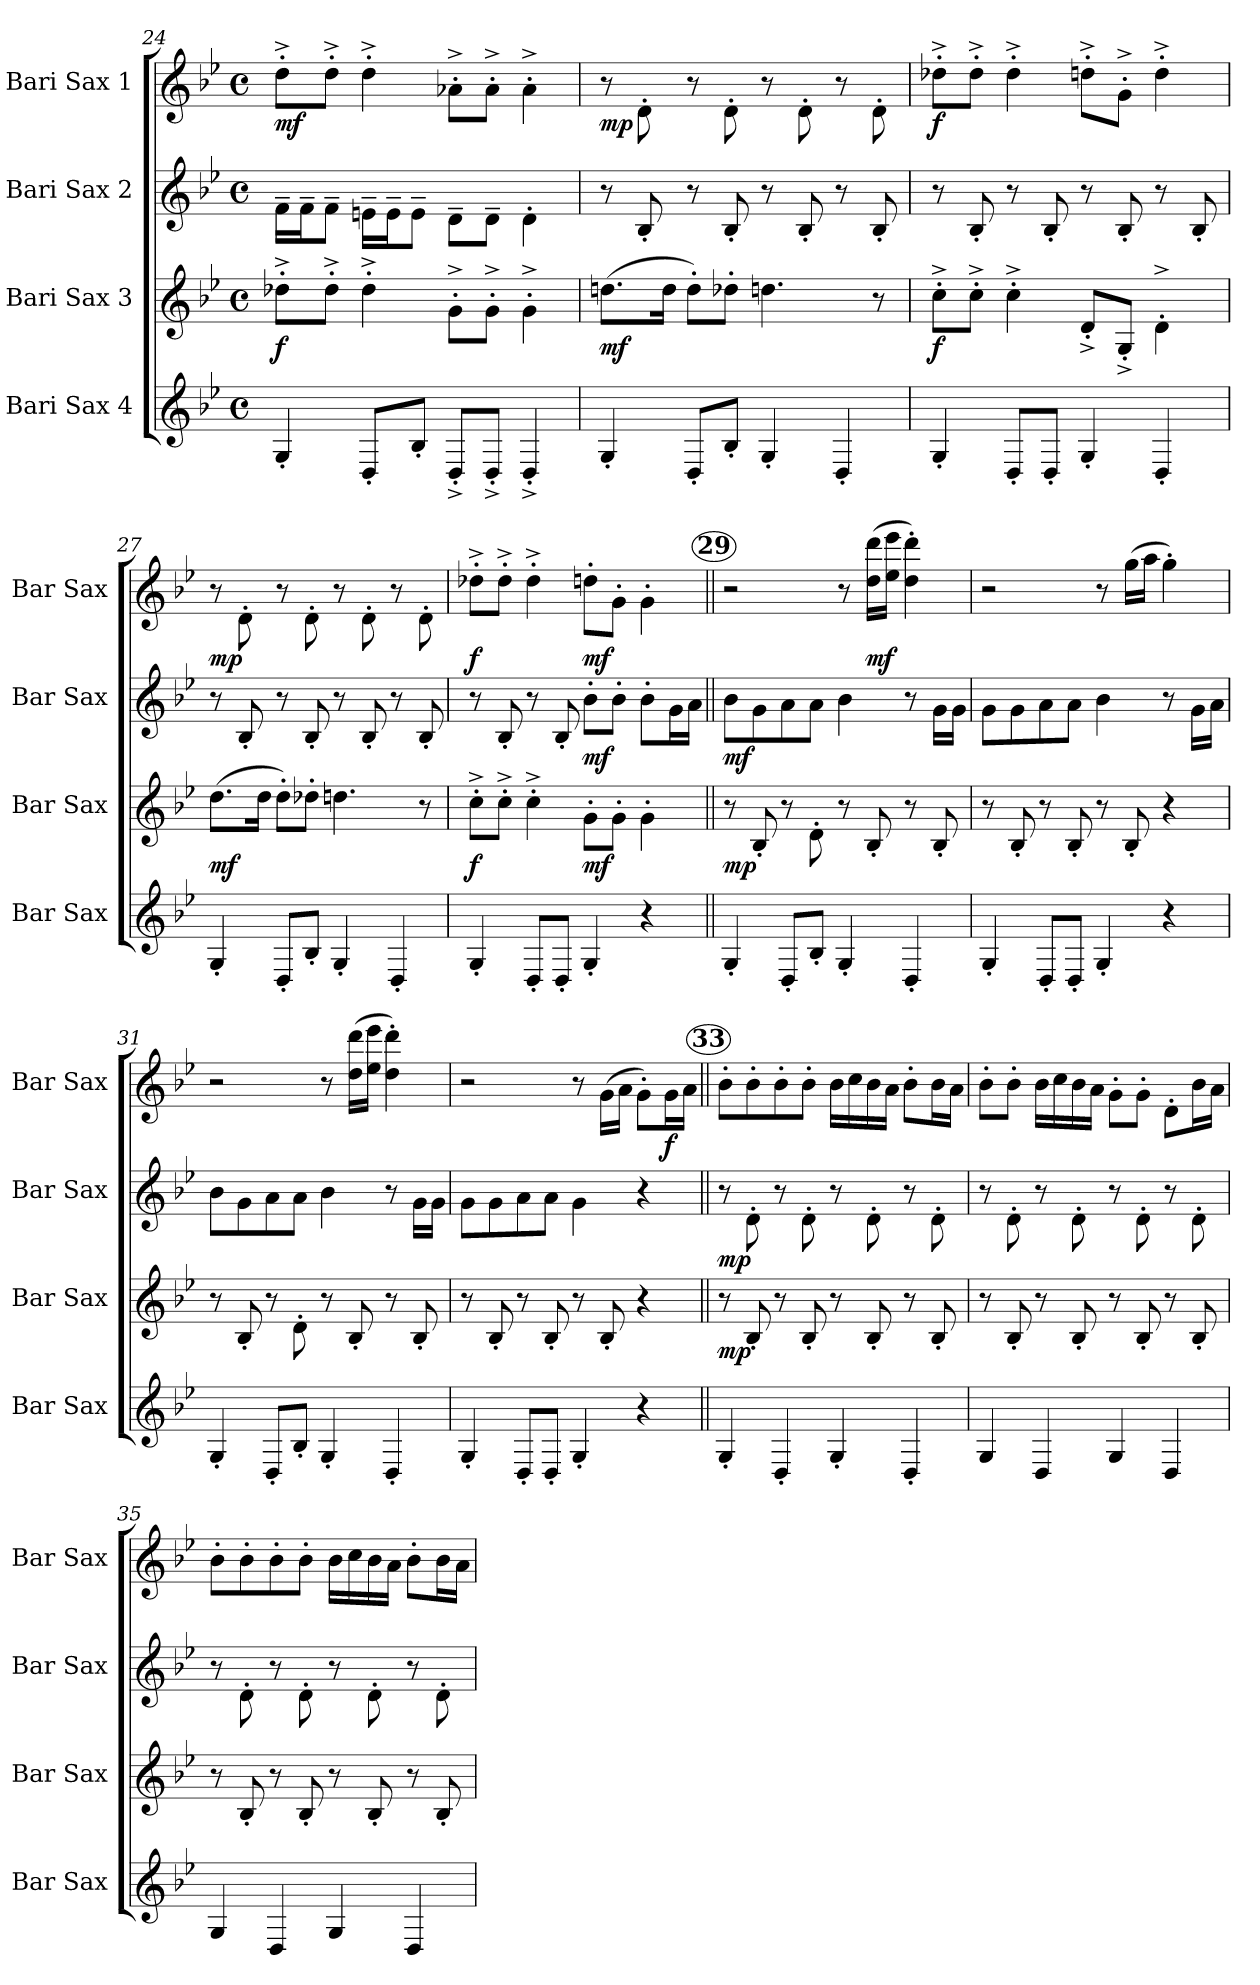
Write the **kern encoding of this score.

**kern	**kern	**dynam	**kern	**dynam	**kern	**dynam
*part4	*part3	*part3	*part2	*part2	*part1	*part1
*staff4	*staff3	*staff3	*staff2	*staff2	*staff1	*staff1
*I"Bari Sax 4	*I"Bari Sax 3	*	*I"Bari Sax 2	*	*I"Bari Sax 1	*
*I'Bar Sax	*I'Bar Sax	*	*I'Bar Sax	*	*I'Bar Sax	*
*clefG2	*clefG2	*	*clefG2	*	*clefG2	*
*ITrd12c21	*ITrd12c21	*	*ITrd12c21	*	*ITrd12c21	*
*k[b-e-]	*k[b-e-]	*	*k[b-e-]	*	*k[b-e-]	*
*B-:	*B-:	*	*B-:	*	*B-:	*
*M4/4	*M4/4	*	*M4/4	*	*M4/4	*
*met(c)	*met(c)	*	*met(c)	*	*met(c)	*
=24	=24	=24	=24	=24	=24	=24
!	!	!LO:DY:b	!	!	!	!LO:DY:b
4GG'</	8d-X^>'>\L	f	16F~>\LL	.	8d^>'>\L	mf
.	.	.	16F~>\J	.	.	.
.	8d-^>'>\J	.	8F~>\J	.	8d^>'>\J	.
8DD'</L	4d-^>'>\	.	16En~>\LL	.	4d^>'>\	.
.	.	.	16E~>\J	.	.	.
8BB-'</J	.	.	8E~>\J	.	.	.
8DD^<'</L	8G^>'>\L	.	8D~>\L	.	8A-X^>'>\L	.
8DD^<'</J	8G^>'>\J	.	8D~>\J	.	8A-^>'>\J	.
4DD^<'</	4G^>'>\	.	4D'>\	.	4A-^>'>\	.
=25	=25	=25	=25	=25	=25	=25
!	!	!LO:DY:b	!	!	!	!LO:DY:b
4GG'</	(>8.dn\L	mf	8r	.	8r	mp
.	.	.	8BB-'</	.	8D'>\	.
.	16d\Jk	.	.	.	.	.
8DD'</L	8d'>\L)	.	8r	.	8r	.
8BB-'</J	8d-X'>\J	.	8BB-'</	.	8D'>\	.
4GG'</	4.dn\	.	8r	.	8r	.
.	.	.	8BB-'</	.	8D'>\	.
4DD'</	.	.	8r	.	8r	.
.	8r	.	8BB-'</	.	8D'>\	.
=26	=26	=26	=26	=26	=26	=26
!	!	!LO:DY:b	!	!	!	!LO:DY:b
4GG'</	8c^>'>\L	f	8r	.	8d-X^>'>\L	f
.	8c^>'>\J	.	8BB-'</	.	8d-^>'>\J	.
8DD'</L	4c^>'>\	.	8r	.	4d-^>'>\	.
8DD'</J	.	.	8BB-'</	.	.	.
4GG'</	8D^<'</L	.	8r	.	8dn^>'>\L	.
.	8GG^<'</J	.	8BB-'</	.	8G^>'>\J	.
4DD'</	4D^>'>\	.	8r	.	4d^>'>\	.
.	.	.	8BB-'</	.	.	.
=27	=27	=27	=27	=27	=27	=27
!	!	!LO:DY:b	!	!	!	!LO:DY:b
4GG'</	(>8.d\L	mf	8r	.	8r	mp
.	.	.	8BB-'</	.	8D'>\	.
.	16d\Jk	.	.	.	.	.
8DD'</L	8d'>\L)	.	8r	.	8r	.
8BB-'</J	8d-X'>\J	.	8BB-'</	.	8D'>\	.
4GG'</	4.dn\	.	8r	.	8r	.
.	.	.	8BB-'</	.	8D'>\	.
4DD'</	.	.	8r	.	8r	.
.	8r	.	8BB-'</	.	8D'>\	.
=28	=28	=28	=28	=28	=28	=28
!	!	!LO:DY:b	!	!	!	!LO:DY:b
4GG'</	8c^>'>\L	f	8r	.	8d-X^>'>\L	f
.	8c^>'>\J	.	8BB-'</	.	8d-^>'>\J	.
8DD'</L	4c^>'>\	.	8r	.	4d-^>'>\	.
8DD'</J	.	.	8BB-'</	.	.	.
!	!	!LO:DY:b	!	!LO:DY:b	!	!LO:DY:b
4GG'</	8G'>\L	mf	8B-'>\L	mf	8dn'>\L	mf
.	8G'>\J	.	8B-'>\J	.	8G'>\J	.
4r	4G'>\	.	8B-'>\L	.	4G'>\	.
.	.	.	16G\L	.	.	.
.	.	.	16A\JJ	.	.	.
!!LO:LB:g=z
!!LO:REH:place=s1:a:B:enc=circle:fs=9.8:t=29
=29||	=29||	=29||	=29||	=29||	=29||	=29||
!	!	!LO:DY:b	!	!LO:DY:b	!	!
4GG'</	8r	mp	8B-\L	mf	2r	.
.	8BB-'</	.	8G\	.	.	.
8DD'</L	8r	.	8A\	.	.	.
8BB-'</J	8D'>\	.	8A\J	.	.	.
4GG'</	8r	.	4B-\	.	8r	.
!	!	!	!	!	!	!LO:DY:b
.	8BB-'</	.	.	.	(>16d\ 16dd\LL	mf
.	.	.	.	.	16e-\ 16ee-\JJ	.
4DD'</	8r	.	8r	.	4d\'> 4dd\'>)	.
.	8BB-'</	.	16G\LL	.	.	.
.	.	.	16G\JJ	.	.	.
=30	=30	=30	=30	=30	=30	=30
4GG'</	8r	.	8G\L	.	2r	.
.	8BB-'</	.	8G\	.	.	.
8DD'</L	8r	.	8A\	.	.	.
8DD'</J	8BB-'</	.	8A\J	.	.	.
4GG'</	8r	.	4B-\	.	8r	.
.	8BB-'</	.	.	.	(>16g\LL	.
.	.	.	.	.	16a\JJ	.
4r	4r	.	8r	.	4g'>\)	.
.	.	.	16G\LL	.	.	.
.	.	.	16A\JJ	.	.	.
=31	=31	=31	=31	=31	=31	=31
4GG'</	8r	.	8B-\L	.	2r	.
.	8BB-'</	.	8G\	.	.	.
8DD'</L	8r	.	8A\	.	.	.
8BB-'</J	8D'>\	.	8A\J	.	.	.
4GG'</	8r	.	4B-\	.	8r	.
.	8BB-'</	.	.	.	(>16d\ 16dd\LL	.
.	.	.	.	.	16e-\ 16ee-\JJ	.
4DD'</	8r	.	8r	.	4d\'> 4dd\'>)	.
.	8BB-'</	.	16G\LL	.	.	.
.	.	.	16G\JJ	.	.	.
=32	=32	=32	=32	=32	=32	=32
4GG'</	8r	.	8G\L	.	2r	.
.	8BB-'</	.	8G\	.	.	.
8DD'</L	8r	.	8A\	.	.	.
8DD'</J	8BB-'</	.	8A\J	.	.	.
4GG'</	8r	.	4G\	.	8r	.
.	8BB-'</	.	.	.	(>16G\LL	.
.	.	.	.	.	16A\JJ	.
4r	4r	.	4r	.	8G'>\L)	.
!	!	!	!	!	!	!LO:DY:b
.	.	.	.	.	16G\L	f
.	.	.	.	.	16A\JJ	.
!!LO:REH:place=s1:a:B:enc=circle:fs=9.8:t=33
=33||	=33||	=33||	=33||	=33||	=33||	=33||
!	!	!LO:DY:b	!	!LO:DY:b	!	!
4GG'</	8r	mp	8r	mp	8B-'>\L	.
.	8BB-'</	.	8D'>\	.	8B-'>\	.
4DD'</	8r	.	8r	.	8B-'>\	.
.	8BB-'</	.	8D'>\	.	8B-'>\J	.
4GG'</	8r	.	8r	.	16B-\LL	.
.	.	.	.	.	16c\	.
.	8BB-'</	.	8D'>\	.	16B-\	.
.	.	.	.	.	16A\JJ	.
4DD'</	8r	.	8r	.	8B-'>\L	.
.	8BB-'</	.	8D'>\	.	16B-\L	.
.	.	.	.	.	16A\JJ	.
=34	=34	=34	=34	=34	=34	=34
4GG/	8r	.	8r	.	8B-'>\L	.
.	8BB-'</	.	8D'>\	.	8B-'>\J	.
4DD/	8r	.	8r	.	16B-\LL	.
.	.	.	.	.	16c\	.
.	8BB-'</	.	8D'>\	.	16B-\	.
.	.	.	.	.	16A\JJ	.
4GG/	8r	.	8r	.	8G'>\L	.
.	8BB-'</	.	8D'>\	.	8G'>\J	.
4DD/	8r	.	8r	.	8D'>\L	.
.	8BB-'</	.	8D'>\	.	16B-\L	.
.	.	.	.	.	16A\JJ	.
!!LO:PB:g=z
=35	=35	=35	=35	=35	=35	=35
4GG/	8r	.	8r	.	8B-'>\L	.
.	8BB-'</	.	8D'>\	.	8B-'>\	.
4DD/	8r	.	8r	.	8B-'>\	.
.	8BB-'</	.	8D'>\	.	8B-'>\J	.
4GG/	8r	.	8r	.	16B-\LL	.
.	.	.	.	.	16c\	.
.	8BB-'</	.	8D'>\	.	16B-\	.
.	.	.	.	.	16A\JJ	.
4DD/	8r	.	8r	.	8B-'>\L	.
.	8BB-'</	.	8D'>\	.	16B-\L	.
.	.	.	.	.	16A\JJ	.
=	=	=	=	=	=	=
*-	*-	*-	*-	*-	*-	*-
